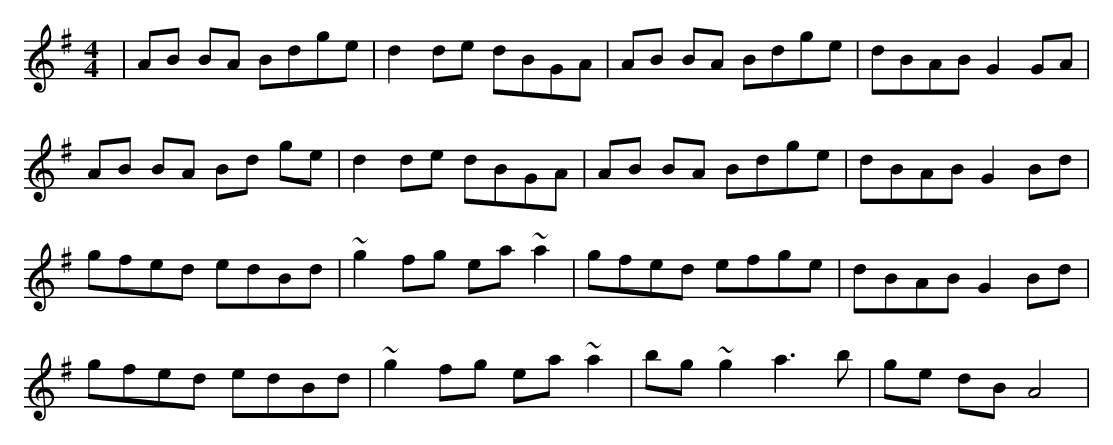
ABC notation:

X:1
M:4/4
K:G
|AB BA Bdge|d2 de dBGA|AB BA Bdge|dBAB G2GA|
AB BA Bd ge|d2 de dBGA|AB BA Bdge|dBAB G2 Bd|
gfed edBd|~g2 fg ea~a2|gfed efge|dBAB G2 Bd|
gfed edBd|~g2 fg ea~a2|bg ~g2 a3b|ge dB A4|
